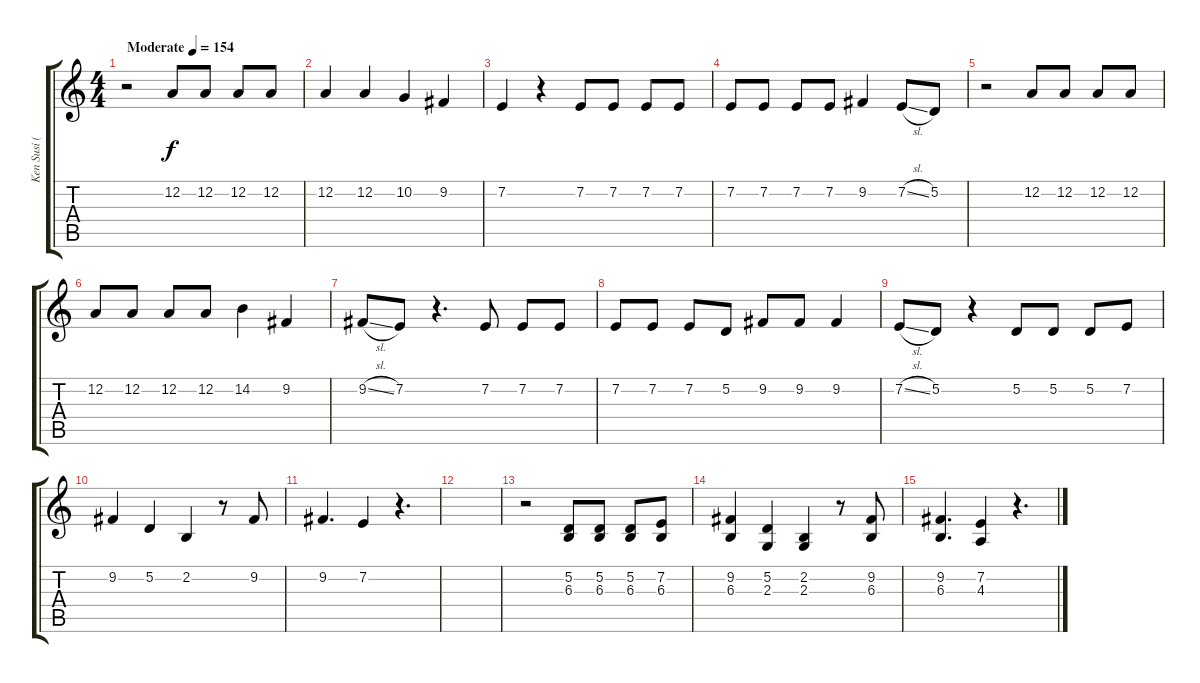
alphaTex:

\track ("Ken Susi (Voice)" "Ken Susi (") {instrument oboe}
\staff {score tabs}
\tuning (D4 A3 F3 C3 G2 C2) {hide}
\ts (4 4)
\tempo (154 "Moderate")
\clef g2
\ks c
r.2{dy f instrument oboe} 12.2.8 12.2.8 12.2.8 12.2.8 |
12.2.4 12.2.4 10.2.4 9.2.4 |
7.2.4 r.4 7.2.8 7.2.8 7.2.8 7.2.8 |
7.2.8 7.2.8 7.2.8 7.2.8 9.2.4 7.2{sl}.8 5.2.8 |
r.2 12.2.8 12.2.8 12.2.8 12.2.8 |
12.2.8 12.2.8 12.2.8 12.2.8 14.2.4 9.2.4 |
9.2{sl}.8 7.2.8 r.4{d} 7.2.8 7.2.8 7.2.8 |
7.2.8 7.2.8 7.2.8 5.2.8 9.2.8 9.2.8 9.2.4 |
7.2{sl}.8 5.2.8 r.4 5.2.8 5.2.8 5.2.8 7.2.8 |
9.2.4 5.2.4 2.2.4 r.8 9.2.8 |
9.2.4{d} 7.2.4 r.4{d} |
|
r.2 (5.2 6.3).8 (5.2 6.3).8 (5.2 6.3).8 (7.2 6.3).8 |
(9.2 6.3).4 (5.2 2.3).4 (2.2 2.3).4 r.8 (9.2 6.3).8 |
(9.2 6.3).4{d} (7.2 4.3).4 r.4{d}
